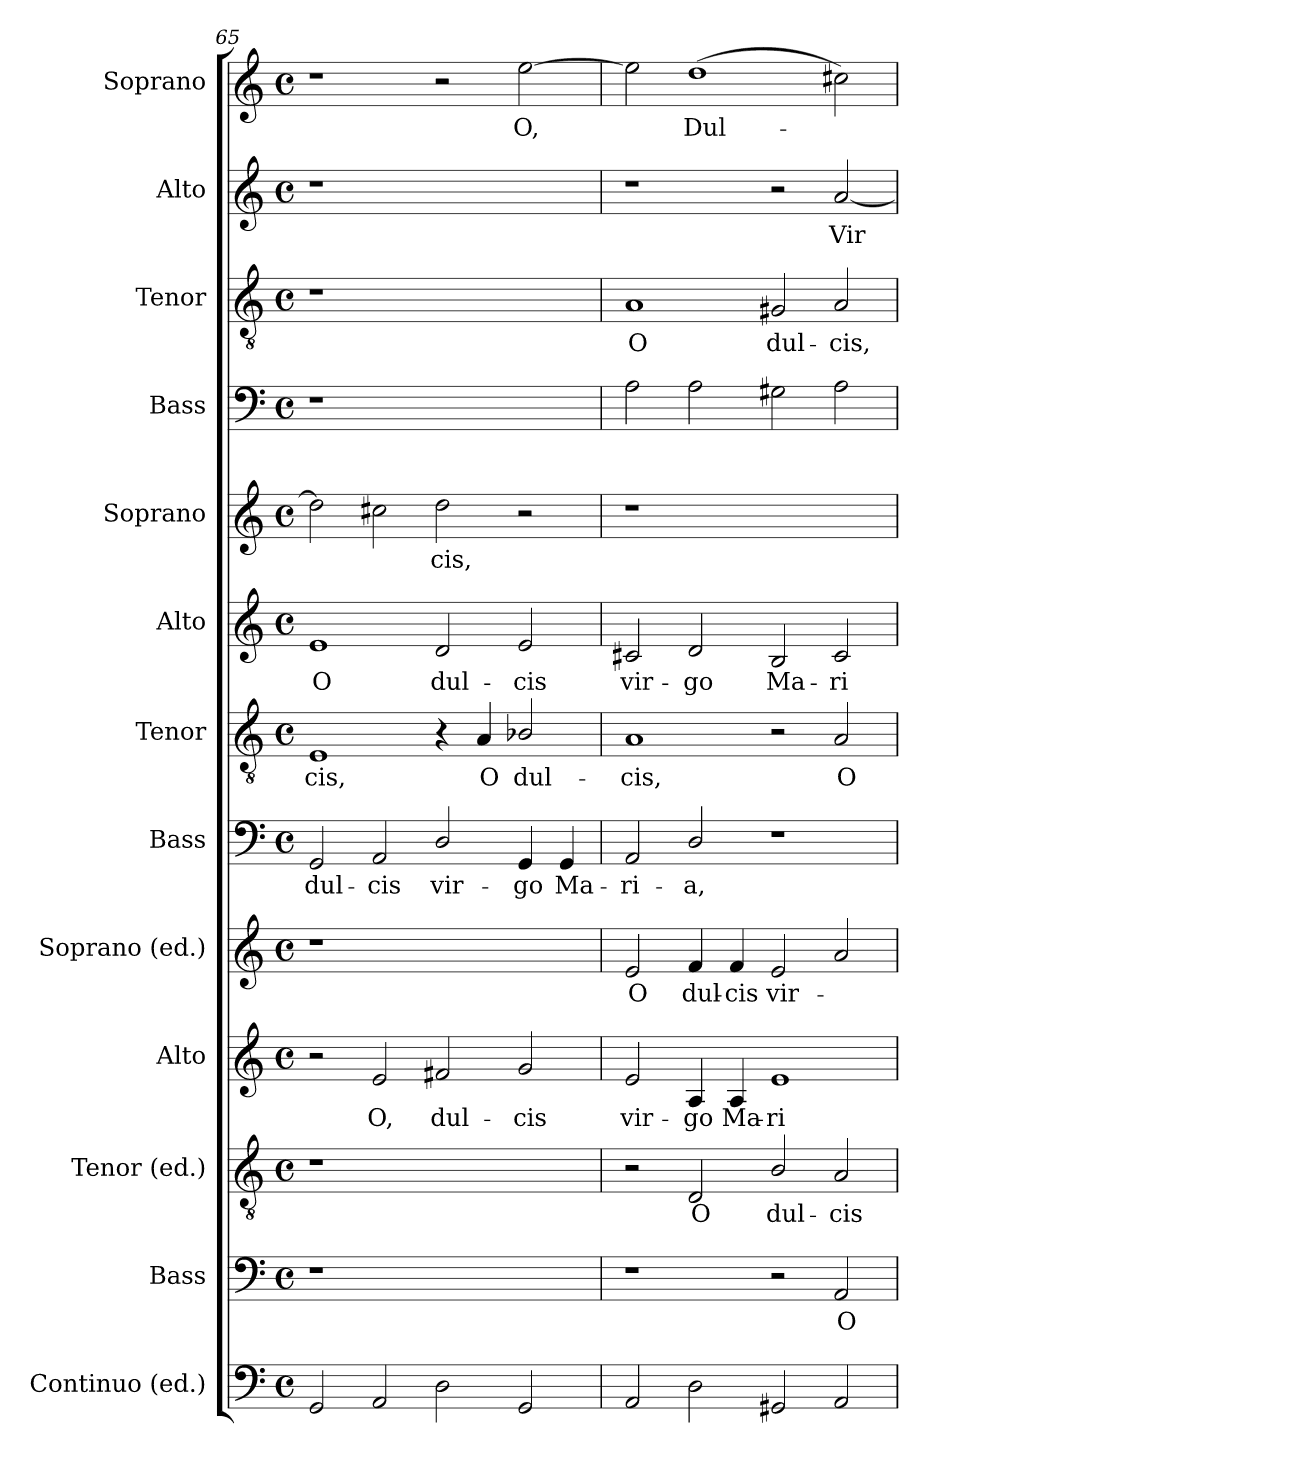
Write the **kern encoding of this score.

**kern	**kern	**text	**kern	**text	**kern	**text	**kern	**text	**kern	**text	**kern	**text	**kern	**text	**kern	**text	**kern	**kern	**text	**kern	**text	**kern	**text
*part13	*part12	*part12	*part11	*part11	*part10	*part10	*part9	*part9	*part8	*part8	*part7	*part7	*part6	*part6	*part5	*part5	*part4	*part3	*part3	*part2	*part2	*part1	*part1
*staff13	*staff12	*staff12	*staff11	*staff11	*staff10	*staff10	*staff9	*staff9	*staff8	*staff8	*staff7	*staff7	*staff6	*staff6	*staff5	*staff5	*staff4	*staff3	*staff3	*staff2	*staff2	*staff1	*staff1
*I"Continuo (ed.)	*I"Bass	*	*I"Tenor (ed.)	*	*I"Alto	*	*I"Soprano (ed.)	*	*I"Bass	*	*I"Tenor	*	*I"Alto	*	*I"Soprano	*	*I"Bass	*I"Tenor	*	*I"Alto	*	*I"Soprano	*
*I'Cont.	*I'B.	*	*I'T.	*	*I'A.	*	*I'S.	*	*I'B.	*	*I'T.	*	*I'A.	*	*I'S.	*	*I'B.	*I'T.	*	*I'A.	*	*I'S.	*
*clefF4	*clefF4	*	*clefGv2	*	*clefG2	*	*clefG2	*	*clefF4	*	*clefGv2	*	*clefG2	*	*clefG2	*	*clefF4	*clefGv2	*	*clefG2	*	*clefG2	*
*	*	*	*	*	*	*	*	*	*	*	*ITrd7c12	*	*	*	*	*	*	*ITrd7c12	*	*	*	*	*
*k[]	*k[]	*	*k[]	*	*k[]	*	*k[]	*	*k[]	*	*k[]	*	*k[]	*	*k[]	*	*k[]	*k[]	*	*k[]	*	*k[]	*
*C:	*C:	*	*C:	*	*C:	*	*C:	*	*C:	*	*C:	*	*C:	*	*C:	*	*C:	*C:	*	*C:	*	*C:	*
*M4/4	*M4/4	*	*M4/4	*	*M4/4	*	*M4/4	*	*M4/4	*	*M4/4	*	*M4/4	*	*M4/4	*	*M4/4	*M4/4	*	*M4/4	*	*M4/4	*
*met(c)	*met(c)	*	*met(c)	*	*met(c)	*	*met(c)	*	*met(c)	*	*met(c)	*	*met(c)	*	*met(c)	*	*met(c)	*met(c)	*	*met(c)	*	*met(c)	*
=65	=65	=65	=65	=65	=65	=65	=65	=65	=65	=65	=65	=65	=65	=65	=65	=65	=65	=65	=65	=65	=65	=65	=65
!	!LO:N:vis=1	!	!LO:N:vis=1	!	!	!	!LO:N:vis=1	!	!	!	!	!	!	!	!	!	!	!	!	!	!	!	!
!	!	!	!	!	!	!	!	!	!	!LO:LY:b:color=#000000	!	!	!	!	!	!	!	!	!	!	!	!	!
!	!	!	!	!	!	!	!	!	!	!	!	!LO:LY:b:color=#000000	!	!	!	!	!	!	!	!	!	!	!
!	!	!	!	!	!	!	!	!	!	!	!	!	!	!LO:LY:b:color=#000000	!	!	!LO:N:vis=1	!LO:N:vis=1	!	!LO:N:vis=1	!	!	!
2GGi/	1r	.	1r	.	2r	.	1r	.	2GGi/	dul-	1EEi	-cis,	1ei	O	2ddi\]	.	1r	1r	.	1r	.	1r	.
!	!	!	!	!	!	!LO:LY:b:color=#000000	!	!	!	!	!	!	!	!	!	!	!	!	!	!	!	!	!
!	!	!	!	!	!	!	!	!	!	!LO:LY:b:color=#000000	!	!	!	!	!	!	!	!	!	!	!	!	!
2AAi/	.	.	.	.	2ei/	O,	.	.	2AAi/	-cis	.	.	.	.	2cc#Xi\	.	.	.	.	.	.	.	.
!	!	!	!	!	!	!LO:LY:b:color=#000000	!	!	!	!	!	!	!	!	!	!	!	!	!	!	!	!	!
!	!	!	!	!	!	!	!	!	!	!LO:LY:b:color=#000000	!	!	!	!	!	!	!	!	!	!	!	!	!
!	!	!	!	!	!	!	!	!	!	!	!	!	!	!LO:LY:b:color=#000000	!	!	!	!	!	!	!	!	!
!	!	!	!	!	!	!	!	!	!	!	!	!	!	!	!	!LO:LY:b:color=#000000	!	!	!	!	!	!	!
2Di\	1ryy	.	1ryy	.	2f#Xi/	dul-	1ryy	.	2Di/	vir-	4r	.	2di/	dul-	2ddi\	-cis,	1ryy	1ryy	.	1ryy	.	2r	.
!	!	!	!	!	!	!	!	!	!	!	!	!LO:LY:b:color=#000000	!	!	!	!	!	!	!	!	!	!	!
.	.	.	.	.	.	.	.	.	.	.	4AAi/	O	.	.	.	.	.	.	.	.	.	.	.
!	!	!	!	!	!	!LO:LY:b:color=#000000	!	!	!	!	!	!	!	!	!	!	!	!	!	!	!	!	!
!	!	!	!	!	!	!	!	!	!	!LO:LY:b:color=#000000	!	!	!	!	!	!	!	!	!	!	!	!	!
!	!	!	!	!	!	!	!	!	!	!	!	!LO:LY:b:color=#000000	!	!	!	!	!	!	!	!	!	!	!
!	!	!	!	!	!	!	!	!	!	!	!	!	!	!LO:LY:b:color=#000000	!	!	!	!	!	!	!	!	!
!	!	!	!	!	!	!	!	!	!	!	!	!	!	!	!	!	!	!	!	!	!	!	!LO:LY:b:color=#000000
2GGi/	.	.	.	.	2gi/	-cis	.	.	4GGi/	-go	2BB-Xi/	dul-	2ei/	-cis	2r	.	.	.	.	.	.	[>2eei\	O,
!	!	!	!	!	!	!	!	!	!	!LO:LY:b:color=#000000	!	!	!	!	!	!	!	!	!	!	!	!	!
.	.	.	.	.	.	.	.	.	4GGi/	Ma-	.	.	.	.	.	.	.	.	.	.	.	.	.
=66	=66	=66	=66	=66	=66	=66	=66	=66	=66	=66	=66	=66	=66	=66	=66	=66	=66	=66	=66	=66	=66	=66	=66
!	!	!	!	!	!	!LO:LY:b:color=#000000	!	!	!	!	!	!	!	!	!	!	!	!	!	!	!	!	!
!	!	!	!	!	!	!	!	!LO:LY:b:color=#000000	!	!	!	!	!	!	!	!	!	!	!	!	!	!	!
!	!	!	!	!	!	!	!	!	!	!LO:LY:b:color=#000000	!	!	!	!	!	!	!	!	!	!	!	!	!
!	!	!	!	!	!	!	!	!	!	!	!	!LO:LY:b:color=#000000	!	!	!	!	!	!	!	!	!	!	!
!	!	!	!	!	!	!	!	!	!	!	!	!	!	!LO:LY:b:color=#000000	!LO:N:vis=1	!	!	!	!	!	!	!	!
!	!	!	!	!	!	!	!	!	!	!	!	!	!	!	!	!	!	!	!LO:LY:b:color=#000000	!	!	!	!
2AAi/	1r	.	2r	.	2ei/	vir-	2ei/	O	2AAi/	-ri-	1AAi	-cis,	2c#Xi/	vir-	1r	.	2Ai\	1AAi	O	1r	.	2eei\]	.
!	!	!	!	!LO:LY:b:color=#000000	!	!	!	!	!	!	!	!	!	!	!	!	!	!	!	!	!	!	!
!	!	!	!	!	!	!LO:LY:b:color=#000000	!	!	!	!	!	!	!	!	!	!	!	!	!	!	!	!	!
!	!	!	!	!	!	!	!	!LO:LY:b:color=#000000	!	!	!	!	!	!	!	!	!	!	!	!	!	!	!
!	!	!	!	!	!	!	!	!	!	!LO:LY:b:color=#000000	!	!	!	!	!	!	!	!	!	!	!	!	!
!	!	!	!	!	!	!	!	!	!	!	!	!	!	!LO:LY:b:color=#000000	!	!	!	!	!	!	!	!	!
!	!	!	!	!	!	!	!	!	!	!	!	!	!	!	!	!	!	!	!	!	!	!	!LO:LY:b:color=#000000
2Di\	.	.	2Di/	O	4Ai/	-go	4fi/	dul-	2Di/	-a,	.	.	2di/	-go	.	.	2Ai\	.	.	.	.	(1ddi	Dul-
!	!	!	!	!	!	!LO:LY:b:color=#000000	!	!	!	!	!	!	!	!	!	!	!	!	!	!	!	!	!
!	!	!	!	!	!	!	!	!LO:LY:b:color=#000000	!	!	!	!	!	!	!	!	!	!	!	!	!	!	!
.	.	.	.	.	4Ai/	Ma-	4fi/	-cis	.	.	.	.	.	.	.	.	.	.	.	.	.	.	.
!	!	!	!	!LO:LY:b:color=#000000	!	!	!	!	!	!	!	!	!	!	!	!	!	!	!	!	!	!	!
!	!	!	!	!	!	!LO:LY:b:color=#000000	!	!	!	!	!	!	!	!	!	!	!	!	!	!	!	!	!
!	!	!	!	!	!	!	!	!LO:LY:b:color=#000000	!	!	!	!	!	!	!	!	!	!	!	!	!	!	!
!	!	!	!	!	!	!	!	!	!	!	!	!	!	!LO:LY:b:color=#000000	!	!	!	!	!	!	!	!	!
!	!	!	!	!	!	!	!	!	!	!	!	!	!	!	!	!	!	!	!LO:LY:b:color=#000000	!	!	!	!
2GG#Xi/	2r	.	2Bi/	dul-	1ei	-ri-	2ei/	vir-	1r	.	2r	.	2Bi/	Ma-	1ryy	.	2G#Xi\	2GG#Xi/	dul-	2r	.	.	.
!	!	!LO:LY:b:color=#000000	!	!	!	!	!	!	!	!	!	!	!	!	!	!	!	!	!	!	!	!	!
!	!	!	!	!LO:LY:b:color=#000000	!	!	!	!	!	!	!	!	!	!	!	!	!	!	!	!	!	!	!
!	!	!	!	!	!	!	!	!	!	!	!	!LO:LY:b:color=#000000	!	!	!	!	!	!	!	!	!	!	!
!	!	!	!	!	!	!	!	!	!	!	!	!	!	!LO:LY:b:color=#000000	!	!	!	!	!	!	!	!	!
!	!	!	!	!	!	!	!	!	!	!	!	!	!	!	!	!	!	!	!LO:LY:b:color=#000000	!	!	!	!
!	!	!	!	!	!	!	!	!	!	!	!	!	!	!	!	!	!	!	!	!	!LO:LY:b:color=#000000	!	!
2AAi/	2AAi/	O	2Ai/	-cis	.	.	2ai/	.	.	.	2AAi/	O	2c#i/	-ri-	.	.	2Ai\	2AAi/	-cis,	[<2ai/	Vir-	2cc#Xi\)	.
=	=	=	=	=	=	=	=	=	=	=	=	=	=	=	=	=	=	=	=	=	=	=	=
*-	*-	*-	*-	*-	*-	*-	*-	*-	*-	*-	*-	*-	*-	*-	*-	*-	*-	*-	*-	*-	*-	*-	*-
